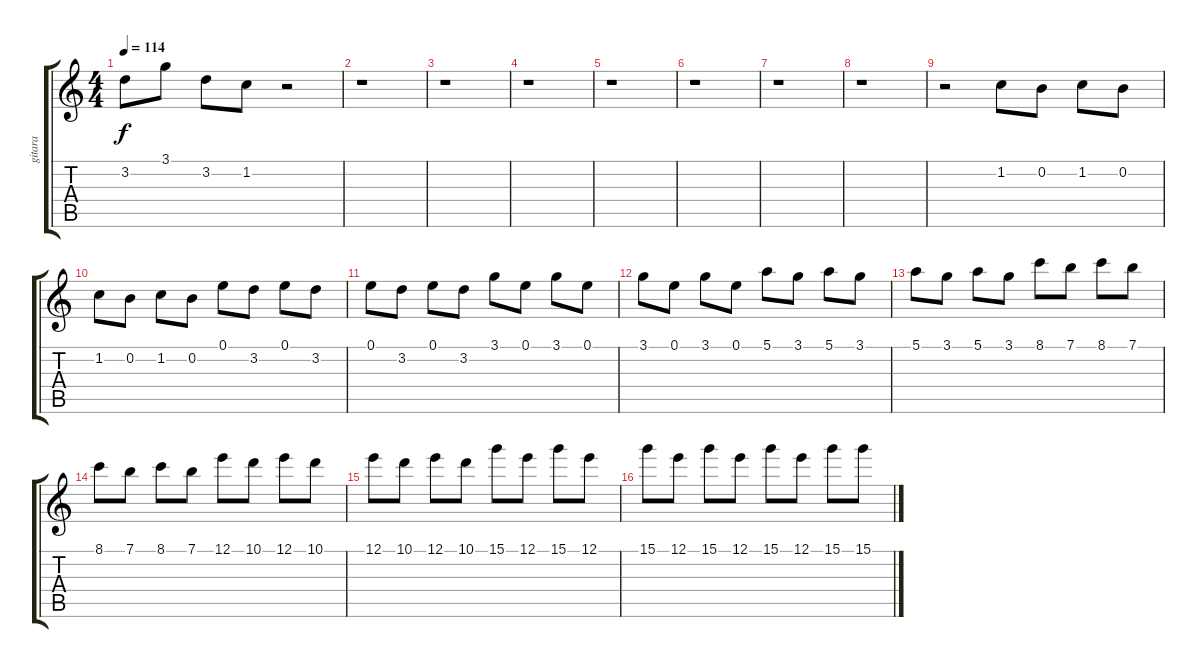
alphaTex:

\track ("gitara" "gitara") {instrument electricguitarmuted}
\staff {score tabs}
\tuning (E4 B3 G3 D3 A2 E2) {hide}
\ts (4 4)
\tempo 114
\clef g2
\ks c
3.2.8{dy f} 3.1.8 3.2.8 1.2.8 r.2 |
r.1 |
r.1 |
r.1 |
r.1 |
r.1 |
r.1 |
r.1 |
r.2 1.2.8 0.2.8 1.2.8 0.2.8 |
1.2.8 0.2.8 1.2.8 0.2.8 0.1.8 3.2.8 0.1.8 3.2.8 |
0.1.8 3.2.8 0.1.8 3.2.8 3.1.8 0.1.8 3.1.8 0.1.8 |
3.1.8 0.1.8 3.1.8 0.1.8 5.1.8 3.1.8 5.1.8 3.1.8 |
5.1.8 3.1.8 5.1.8 3.1.8 8.1.8 7.1.8 8.1.8 7.1.8 |
8.1.8 7.1.8 8.1.8 7.1.8 12.1.8 10.1.8 12.1.8 10.1.8 |
12.1.8 10.1.8 12.1.8 10.1.8 15.1.8 12.1.8 15.1.8 12.1.8 |
15.1.8 12.1.8 15.1.8 12.1.8 15.1.8 12.1.8 15.1.8 15.1.8
